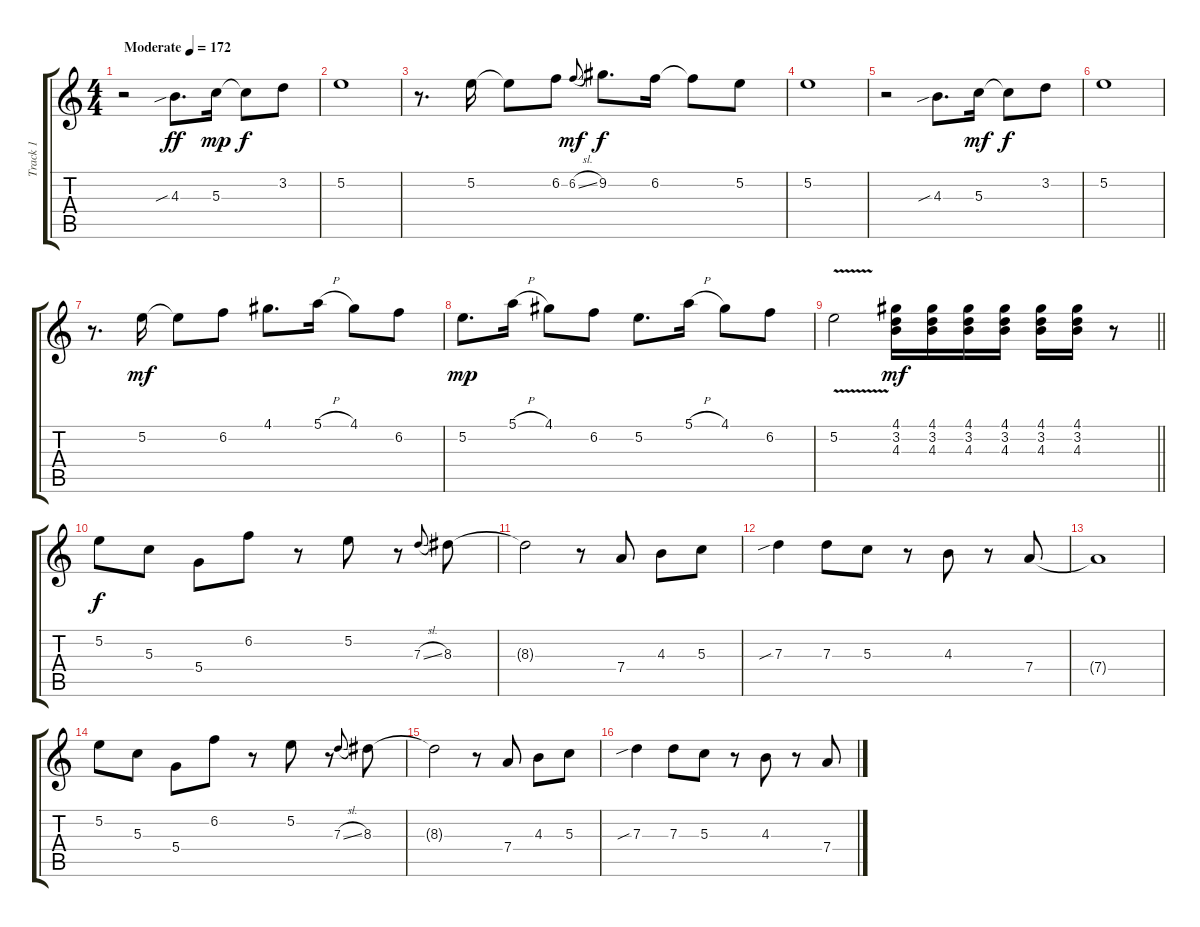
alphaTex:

\track ("Track 1" "Track 1") {instrument acousticguitarsteel}
\staff {score tabs}
\tuning (E4 B3 G3 D3 A2 E2) {hide}
\ts (4 4)
\tempo (172 "Moderate")
\clef g2
\ks c
r.2{dy ff instrument acousticguitarsteel} 4.3{sib}.8{d} 5.3.16{dy mp} 5.3{t}.8{dy f} 3.2.8 |
5.2.1 |
r.8{d} 5.2.16 5.2{t}.8 6.2.8 6.2{sl}.8{gr onbeat dy mf} 9.2.8{d dy f} 6.2.16 6.2{t}.8 5.2.8 |
5.2.1 |
r.2 4.3{sib}.8{d} 5.3.16{dy mf} 5.3{t}.8{dy f} 3.2.8 |
5.2.1 |
r.8{d} 5.2.16{dy mf} 5.2{t}.8 6.2.8 4.1.8{d} 5.1{h}.16 4.1.8 6.2.8 |
5.2.8{d dy mp} 5.1{h}.16 4.1.8 6.2.8 5.2.8{d} 5.1{h}.16 4.1.8 6.2.8 |
\barLineRight lightlight
5.2{v}.2 (4.1 3.2 4.3).16{dy mf} (4.1 3.2 4.3).16 (4.1 3.2 4.3).16 (4.1 3.2 4.3).16 (4.1 3.2 4.3).16 (4.1 3.2 4.3).16 r.8 |
5.2.8{dy f} 5.3.8 5.4.8 6.2.8 r.8 5.2.8 r.8 7.3{sl}.8{gr onbeat} 8.3.8 |
8.3{t}.2 r.8 7.4.8 4.3.8 5.3.8 |
7.3{sib}.4 7.3.8 5.3.8 r.8 4.3.8 r.8 7.4.8 |
7.4{t}.1 |
5.2.8 5.3.8 5.4.8 6.2.8 r.8 5.2.8 r.8 7.3{sl}.8{gr onbeat} 8.3.8 |
8.3{t}.2 r.8 7.4.8 4.3.8 5.3.8 |
7.3{sib}.4 7.3.8 5.3.8 r.8 4.3.8 r.8 7.4.8
